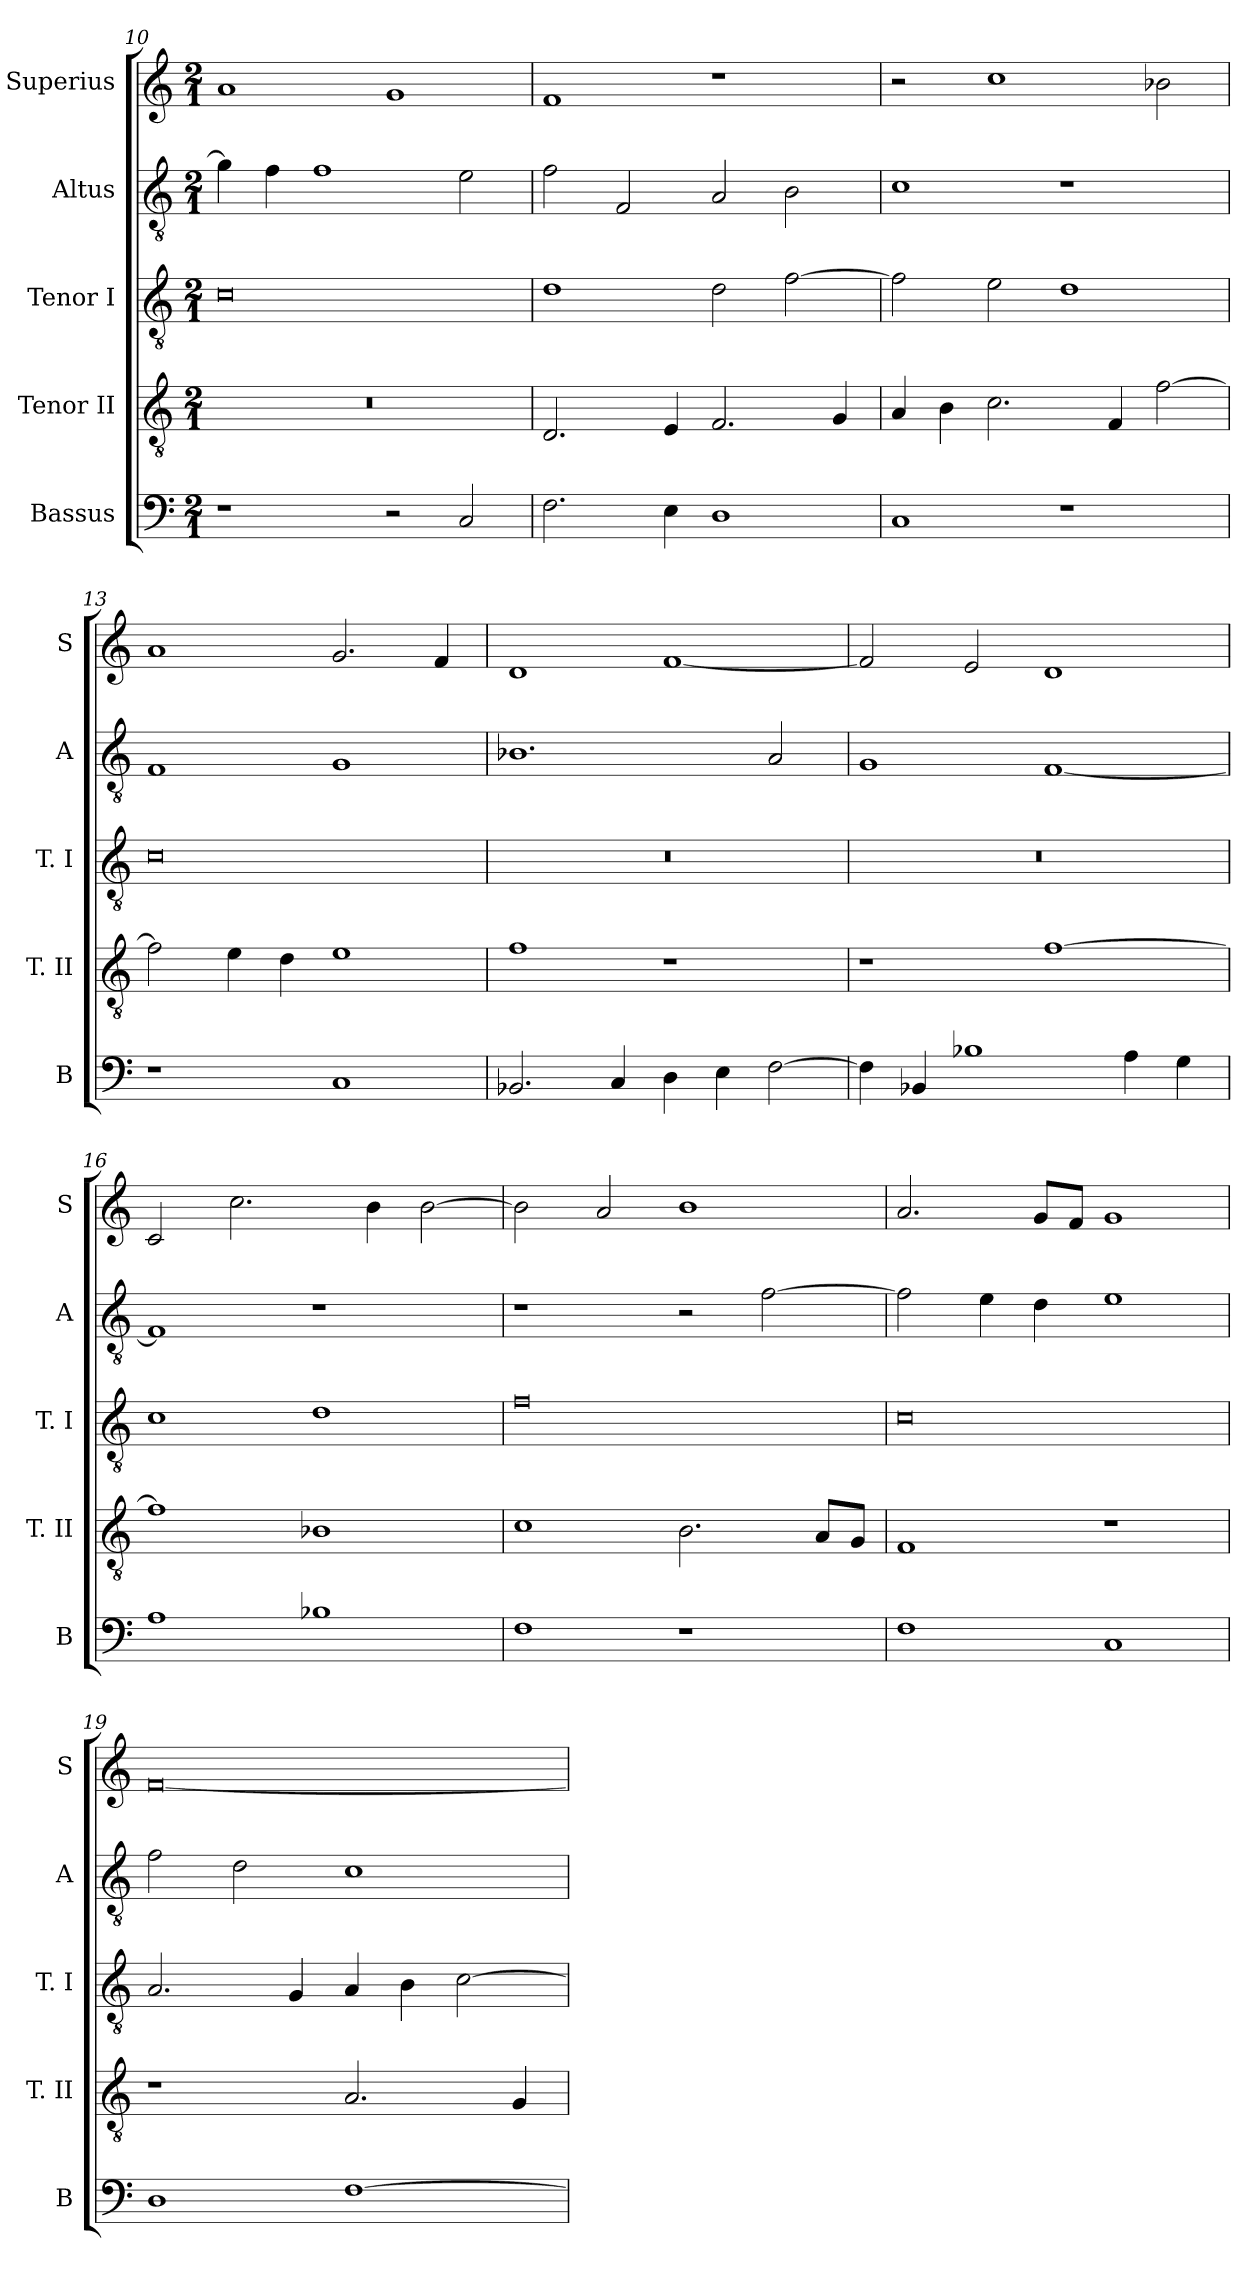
**kern	**kern	**kern	**kern	**kern
*part5	*part4	*part3	*part2	*part1
*staff5	*staff4	*staff3	*staff2	*staff1
*I"Bassus	*I"Tenor II	*I"Tenor I	*I"Altus	*I"Superius
*I'B	*I'T. II	*I'T. I	*I'A	*I'S
*clefF4	*clefGv2	*clefGv2	*clefGv2	*clefG2
*k[]	*k[]	*k[]	*k[]	*k[]
*C:	*C:	*C:	*C:	*C:
*M2/1	*M2/1	*M2/1	*M2/1	*M2/1
=10	=10	=10	=10	=10
1r	0r	0c	4g]	1a
.	.	.	4f	.
.	.	.	1f	.
2r	.	.	.	1g
2C	.	.	2e	.
=11	=11	=11	=11	=11
2.F	2.D	1d	2f	1f
.	.	.	2F	.
4E	4E	.	.	.
1D	2.F	2d	2A	1r
.	.	[2f	2B	.
.	4G	.	.	.
=12	=12	=12	=12	=12
1C	4A	2f]	1c	2r
.	4B	.	.	.
.	2.c	2e	.	1cc
1r	.	1d	1r	.
.	4F	.	.	.
.	[2f	.	.	2b-X
=13	=13	=13	=13	=13
1r	2f]	0c	1F	1a
.	4e	.	.	.
.	4d	.	.	.
1C	1e	.	1G	2.g
.	.	.	.	4f
=14	=14	=14	=14	=14
2.BB-X	1f	0r	1.B-X	1d
4C	.	.	.	.
4D	1r	.	.	[1f
4E	.	.	.	.
[2F	.	.	2A	.
=15	=15	=15	=15	=15
4F]	1r	0r	1G	2f]
4BB-X	.	.	.	.
1B-X	.	.	.	2e
.	[1f	.	[1F	1d
4A	.	.	.	.
4G	.	.	.	.
=16	=16	=16	=16	=16
1A	1f]	1c	1F]	2c
.	.	.	.	2.cc
1B-X	1B-X	1d	1r	.
.	.	.	.	4b
.	.	.	.	[2b
=17	=17	=17	=17	=17
1F	1c	0f	1r	2b]
.	.	.	.	2a
1r	2.B	.	2r	1b
.	.	.	[2f	.
.	8AL	.	.	.
.	8GJ	.	.	.
=18	=18	=18	=18	=18
1F	1F	0c	2f]	2.a
.	.	.	4e	.
.	.	.	4d	8gL
.	.	.	.	8fJ
1C	1r	.	1e	1g
=19	=19	=19	=19	=19
1D	1r	2.A	2f	[0f
.	.	.	2d	.
.	.	4G	.	.
[1F	2.A	4A	1c	.
.	.	4B	.	.
.	.	[2c	.	.
.	4G	.	.	.
=	=	=	=	=
*-	*-	*-	*-	*-
